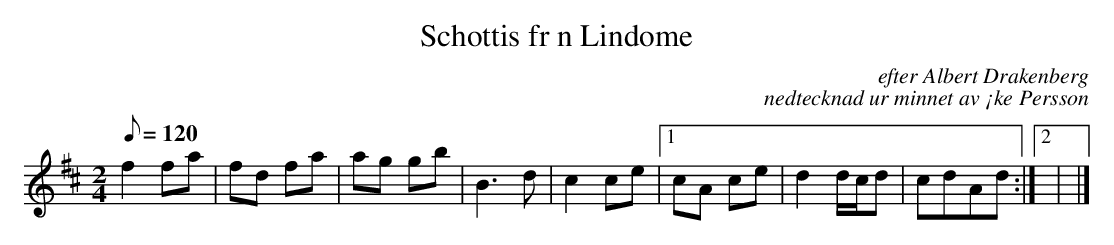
X:1
T:Schottis fr n Lindome
C:efter Albert Drakenberg
C:nedtecknad ur minnet av ¡ke Persson
M:2/4
L:1/8
K:D
Q:120
f2 fa | fd fa | ag gb | B3 d | c2 ce |1 cA ce | d2 d/c/d | cdAd :|2  |  |]
